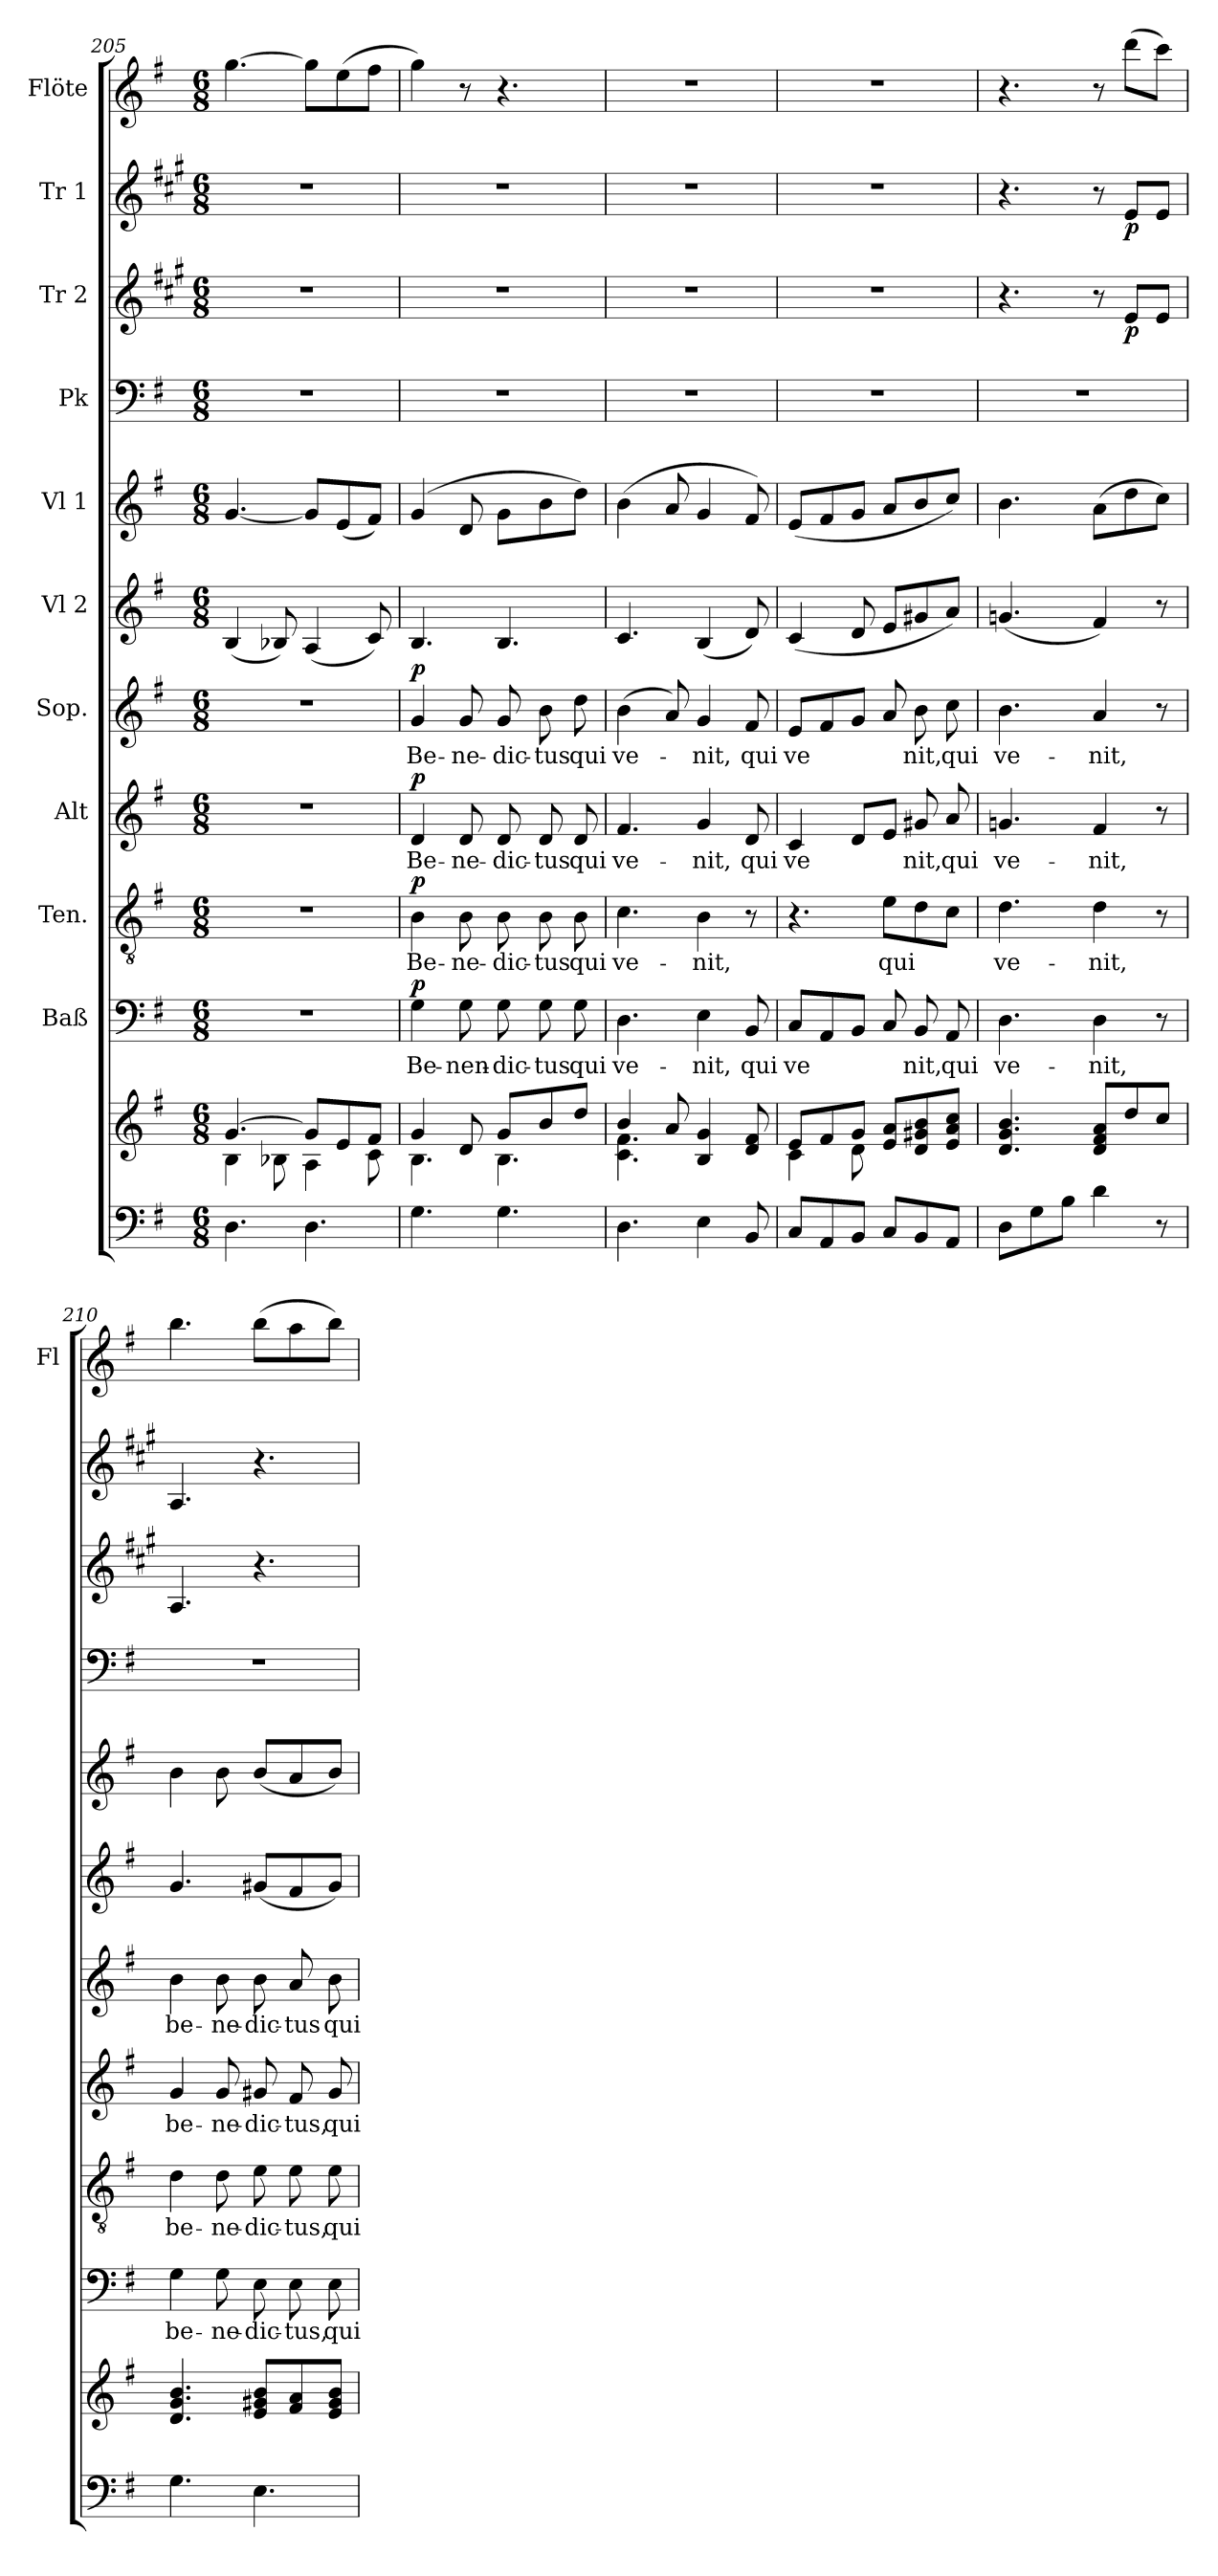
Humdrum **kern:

**kern	**kern	**kern	**text	**dynam	**kern	**text	**dynam	**kern	**text	**dynam	**kern	**text	**dynam	**kern	**kern	**kern	**kern	**dynam	**kern	**dynam	**kern
*part11	*part11	*part10	*part10	*part10	*part9	*part9	*part9	*part8	*part8	*part8	*part7	*part7	*part7	*part6	*part5	*part4	*part3	*part3	*part2	*part2	*part1
*staff12	*staff11	*staff10	*staff10	*staff10	*staff9	*staff9	*staff9	*staff8	*staff8	*staff8	*staff7	*staff7	*staff7	*staff6	*staff5	*staff4	*staff3	*staff3	*staff2	*staff2	*staff1
*	*	*I"Baß	*	*	*I"Ten.	*	*	*I"Alt	*	*	*I"Sop.	*	*	*I"Vl 2	*I"Vl 1	*I"Pk	*I"Tr 2	*	*I"Tr 1	*	*I"Flöte
*	*	*	*	*	*	*	*	*	*	*	*	*	*	*	*	*	*	*	*	*	*I'Fl
*clefF4	*clefG2	*clefF4	*	*	*clefGv2	*	*	*clefG2	*	*	*clefG2	*	*	*clefG2	*clefG2	*clefF4	*clefG2	*	*clefG2	*	*clefG2
*	*	*	*	*	*	*	*	*	*	*	*	*	*	*	*	*	*ITrd1c2	*	*ITrd1c2	*	*
*k[f#]	*k[f#]	*k[f#]	*	*	*k[f#]	*	*	*k[f#]	*	*	*k[f#]	*	*	*k[f#]	*k[f#]	*k[f#]	*k[f#]	*	*k[f#]	*	*k[f#]
*G:	*G:	*G:	*	*	*G:	*	*	*G:	*	*	*G:	*	*	*G:	*G:	*G:	*G:	*	*G:	*	*G:
*M6/8	*M6/8	*M6/8	*	*	*M6/8	*	*	*M6/8	*	*	*M6/8	*	*	*M6/8	*M6/8	*M6/8	*M6/8	*	*M6/8	*	*M6/8
=205	=205	=205	=205	=205	=205	=205	=205	=205	=205	=205	=205	=205	=205	=205	=205	=205	=205	=205	=205	=205	=205
*	*^	*	*	*	*	*	*	*	*	*	*	*	*	*	*	*	*	*	*	*	*
4.D\	[>4.g/	4B\	2.r	.	.	2.r	.	.	2.r	.	.	2.r	.	.	(<4B/	[4.g/	2.r	2.r	.	2.r	.	[4.gg\
.	.	8B-X\	.	.	.	.	.	.	.	.	.	.	.	.	8B-X/)	.	.	.	.	.	.	.
4.D\	8g/L]	4A\	.	.	.	.	.	.	.	.	.	.	.	.	(<4A/	8g/L]	.	.	.	.	.	8gg\L]
.	8e/	.	.	.	.	.	.	.	.	.	.	.	.	.	.	(<8e/	.	.	.	.	.	(>8ee\
.	8f#/J	8c\	.	.	.	.	.	.	.	.	.	.	.	.	8c/)	8f#/J)	.	.	.	.	.	8ff#\J
=206	=206	=206	=206	=206	=206	=206	=206	=206	=206	=206	=206	=206	=206	=206	=206	=206	=206	=206	=206	=206	=206	=206
!	!	!	!	!LO:LY:b	!LO:DY:a	!	!LO:LY:b	!LO:DY:a	!	!LO:LY:b	!LO:DY:a	!	!LO:LY:b	!LO:DY:a	!	!	!	!	!	!	!	!
4.G\	4g/	4.B\	4G\	Be-	p	4B\	Be-	p	4d/	Be-	p	4g/	Be-	p	4.B/	(4g/	2.r	2.r	.	2.r	.	4gg\)
!	!	!	!	!LO:LY:b	!	!	!LO:LY:b	!	!	!LO:LY:b	!	!	!LO:LY:b	!	!	!	!	!	!	!	!	!
.	8d/	.	8G\	-nen-	.	8B\	-ne-	.	8d/	-ne-	.	8g/	-ne-	.	.	8d/	.	.	.	.	.	8r
!	!	!	!	!LO:LY:b	!	!	!LO:LY:b	!	!	!LO:LY:b	!	!	!LO:LY:b	!	!	!	!	!	!	!	!	!
4.G\	8g/L	4.B\	8G\	-dic-	.	8B\	-dic-	.	8d/	-dic-	.	8g/	-dic-	.	4.B/	8g\L	.	.	.	.	.	4.r
!	!	!	!	!LO:LY:b	!	!	!LO:LY:b	!	!	!LO:LY:b	!	!	!LO:LY:b	!	!	!	!	!	!	!	!	!
.	8b/	.	8G\	-tus	.	8B\	-tus	.	8d/	-tus	.	8b\	-tus	.	.	8b\	.	.	.	.	.	.
!	!	!	!	!LO:LY:b	!	!	!LO:LY:b	!	!	!LO:LY:b	!	!	!LO:LY:b	!	!	!	!	!	!	!	!	!
.	8dd/J	.	8G\	qui	.	8B\	qui	.	8d/	qui	.	8dd\	qui	.	.	8dd\J)	.	.	.	.	.	.
!!LO:PB:g=z
=207	=207	=207	=207	=207	=207	=207	=207	=207	=207	=207	=207	=207	=207	=207	=207	=207	=207	=207	=207	=207	=207	=207
!	!	!	!	!LO:LY:b	!	!	!LO:LY:b	!	!	!LO:LY:b	!	!	!LO:LY:b	!	!	!	!	!	!	!	!	!
4.D\	4b/	4.c\ 4.f#\	4.D\	ve-	.	4.c\	ve-	.	4.f#/	ve-	.	(>4b\	ve-	.	4.c/	(<4b\	2.r	2.r	.	2.r	.	2.r
.	8a/	.	.	.	.	.	.	.	.	.	.	8a/)	.	.	.	8a/	.	.	.	.	.	.
!	!	!	!	!LO:LY:b	!	!	!LO:LY:b	!	!	!LO:LY:b	!	!	!LO:LY:b	!	!	!	!	!	!	!	!	!
4E\	4B/ 4g/	4.ryy	4E\	-nit,	.	4B\	-nit,	.	4g/	-nit,	.	4g/	-nit,	.	(<4B/	4g/	.	.	.	.	.	.
!	!	!	!	!LO:LY:b	!	!	!	!	!	!LO:LY:b	!	!	!LO:LY:b	!	!	!	!	!	!	!	!	!
8BB/	8d/ 8f#/	.	8BB/	qui	.	8r	.	.	8d/	qui	.	8f#/	qui	.	8d/)	8f#/)	.	.	.	.	.	.
=208	=208	=208	=208	=208	=208	=208	=208	=208	=208	=208	=208	=208	=208	=208	=208	=208	=208	=208	=208	=208	=208	=208
!	!	!	!	!LO:LY:b	!	!	!	!	!	!LO:LY:b	!	!	!LO:LY:b	!	!	!	!	!	!	!	!	!
8C/L	8e/L	4c\	8C/L	ve	.	4.r	.	.	4c/	ve	.	8e/L	ve	.	(<4c/	(<8e/L	2.r	2.r	.	2.r	.	2.r
8AA/	8f#/	.	8AA/	.	.	.	.	.	.	.	.	8f#/	.	.	.	8f#/	.	.	.	.	.	.
8BB/J	8g/J	8d\	8BB/J	.	.	.	.	.	8d/L	.	.	8g/J	.	.	8d/	8g/J	.	.	.	.	.	.
!	!	!	!	!	!	!	!LO:LY:b	!	!	!	!	!	!	!	!	!	!	!	!	!	!	!
8C/L	8e/ 8a/L	4.ryy	8C/	.	.	8e\L	qui	.	8e/J	.	.	8a/	.	.	8e/L	8a/L	.	.	.	.	.	.
!	!	!	!	!LO:LY:b	!	!	!	!	!	!LO:LY:b	!	!	!LO:LY:b	!	!	!	!	!	!	!	!	!
8BB/	8d/ 8g#X/ 8b/	.	8BB/	nit,	.	8d\	.	.	8g#X/	nit,	.	8b\	nit,	.	8g#X/	8b/	.	.	.	.	.	.
!	!	!	!	!LO:LY:b	!	!	!	!	!	!LO:LY:b	!	!	!LO:LY:b	!	!	!	!	!	!	!	!	!
8AA/J	8e/ 8a/ 8cc/J	.	8AA/	qui	.	8c\J	.	.	8a/	qui	.	8cc\	qui	.	8a/J)	8cc/J)	.	.	.	.	.	.
*	*v	*v	*	*	*	*	*	*	*	*	*	*	*	*	*	*	*	*	*	*	*	*
=209	=209	=209	=209	=209	=209	=209	=209	=209	=209	=209	=209	=209	=209	=209	=209	=209	=209	=209	=209	=209	=209
!	!	!	!LO:LY:b	!	!	!LO:LY:b	!	!	!LO:LY:b	!	!	!LO:LY:b	!	!	!	!	!	!	!	!	!
8D\L	4.d/ 4.g/ 4.b/	4.D\	ve-	.	4.d\	ve-	.	4.gn/	ve-	.	4.b\	ve-	.	(<4.gn/	4.b\	2.r	4.r	.	4.r	.	4.r
8G\	.	.	.	.	.	.	.	.	.	.	.	.	.	.	.	.	.	.	.	.	.
8B\J	.	.	.	.	.	.	.	.	.	.	.	.	.	.	.	.	.	.	.	.	.
!	!	!	!LO:LY:b	!	!	!LO:LY:b	!	!	!LO:LY:b	!	!	!LO:LY:b	!	!	!	!	!	!	!	!	!
4d\	8d/ 8f#/ 8a/L	4D\	-nit,	.	4d\	-nit,	.	4f#/	-nit,	.	4a/	-nit,	.	4f#/)	(>8a\L	.	8r	.	8r	.	8r
!	!	!	!	!	!	!	!	!	!	!	!	!	!	!	!	!	!	!LO:DY:b	!	!LO:DY:b	!
.	8dd/	.	.	.	.	.	.	.	.	.	.	.	.	.	8dd\	.	8d/L	p	8d/L	p	(>8ddd\L
8r	8cc/J	8r	.	.	8r	.	.	8r	.	.	8r	.	.	8r	8cc\J)	.	8d/J	.	8d/J	.	8ccc\J)
=210	=210	=210	=210	=210	=210	=210	=210	=210	=210	=210	=210	=210	=210	=210	=210	=210	=210	=210	=210	=210	=210
!	!	!	!LO:LY:b	!	!	!LO:LY:b	!	!	!LO:LY:b	!	!	!LO:LY:b	!	!	!	!	!	!	!	!	!
4.G\	4.d/ 4.g/ 4.b/	4G\	be-	.	4d\	be-	.	4g/	be-	.	4b\	be-	.	4.g/	4b\	2.r	4.G/	.	4.G/	.	4.bb\
!	!	!	!LO:LY:b	!	!	!LO:LY:b	!	!	!LO:LY:b	!	!	!LO:LY:b	!	!	!	!	!	!	!	!	!
.	.	8G\	-ne-	.	8d\	-ne-	.	8g/	-ne-	.	8b\	-ne-	.	.	8b\	.	.	.	.	.	.
!	!	!	!LO:LY:b	!	!	!LO:LY:b	!	!	!LO:LY:b	!	!	!LO:LY:b	!	!	!	!	!	!	!	!	!
4.E\	8e/ 8g#X/ 8b/L	8E\	-dic-	.	8e\	-dic-	.	8g#X/	-dic-	.	8b\	-dic-	.	(<8g#X/L	(<8b/L	.	4.r	.	4.r	.	(>8bb\L
!	!	!	!LO:LY:b	!	!	!LO:LY:b	!	!	!LO:LY:b	!	!	!LO:LY:b	!	!	!	!	!	!	!	!	!
.	8f#/ 8a/	8E\	-tus,	.	8e\	-tus,	.	8f#/	-tus,	.	8a/	-tus	.	8f#/	8a/	.	.	.	.	.	8aa\
!	!	!	!LO:LY:b	!	!	!LO:LY:b	!	!	!LO:LY:b	!	!	!LO:LY:b	!	!	!	!	!	!	!	!	!
.	8e/ 8g#/ 8b/J	8E\	qui	.	8e\	qui	.	8g#/	qui	.	8b\	qui	.	8g#/J)	8b/J)	.	.	.	.	.	8bb\J)
=	=	=	=	=	=	=	=	=	=	=	=	=	=	=	=	=	=	=	=	=	=
*-	*-	*-	*-	*-	*-	*-	*-	*-	*-	*-	*-	*-	*-	*-	*-	*-	*-	*-	*-	*-	*-
